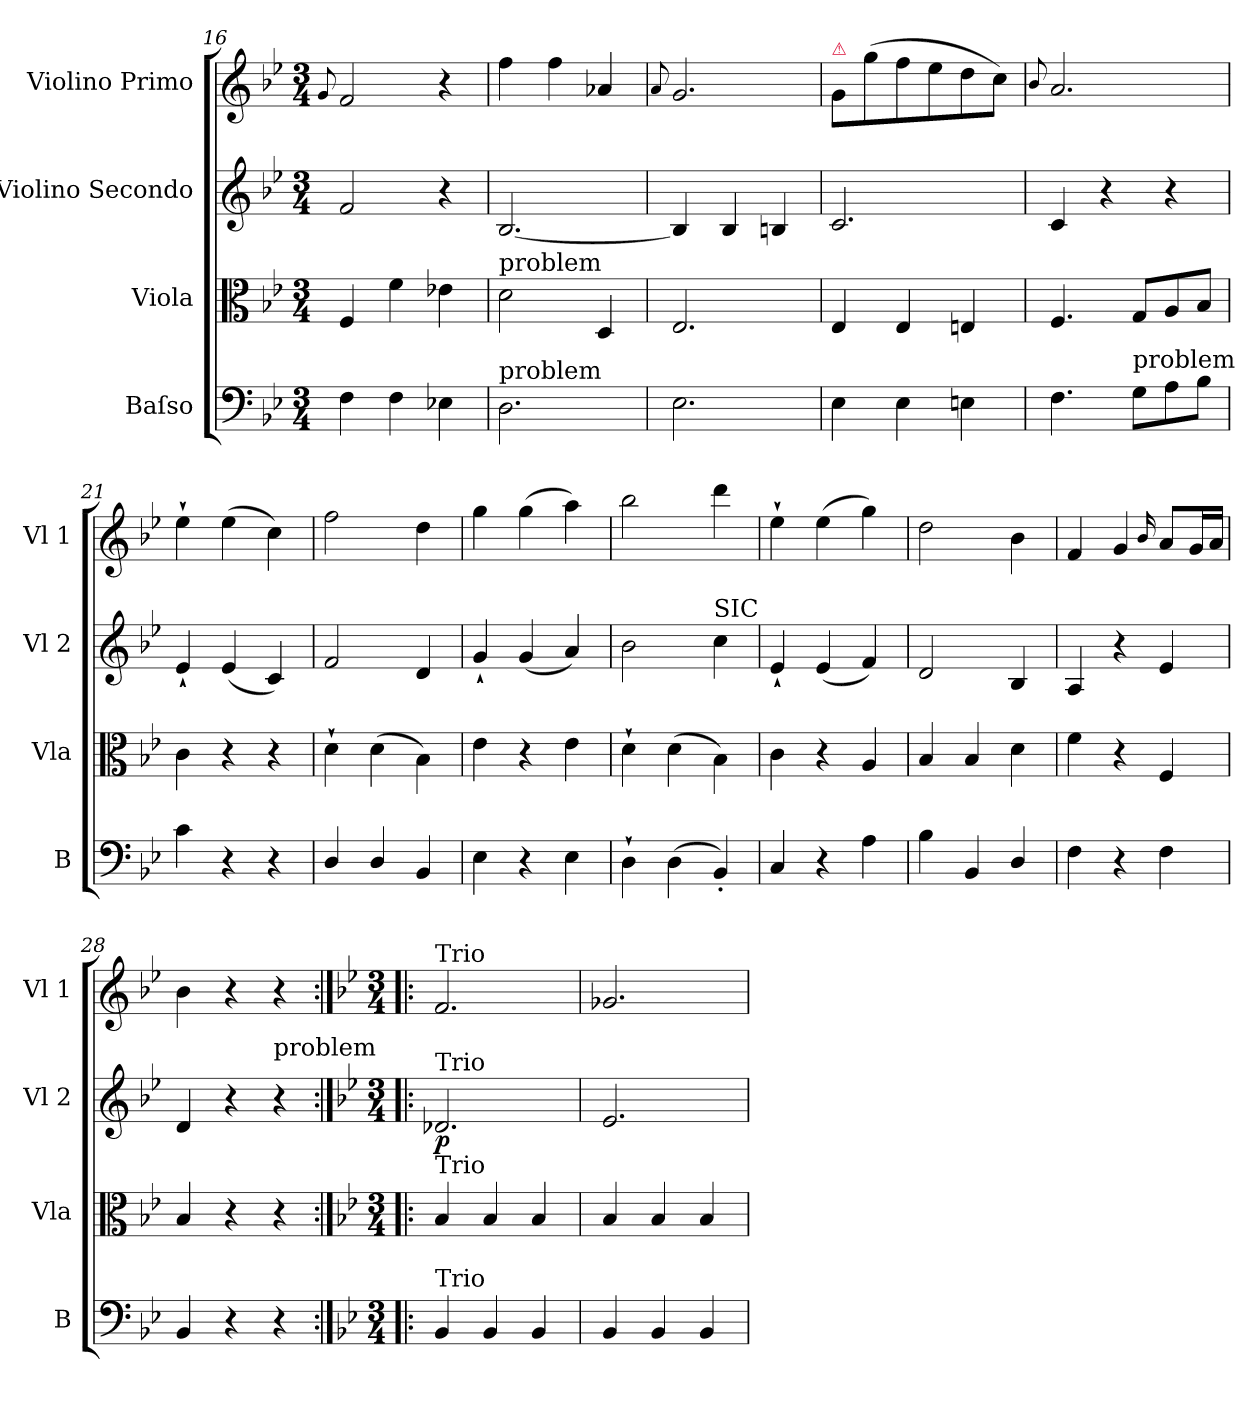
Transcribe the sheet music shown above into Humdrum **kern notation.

**kern	**kern	**kern	**dynam	**kern
*part4	*part3	*part2	*part2	*part1
*staff4	*staff3	*staff2	*staff2	*staff1
*I"Baſso	*I"Viola	*I"Violino Secondo	*	*I"Violino Primo
*I'B	*I'Vla	*I'Vl 2	*	*I'Vl 1
*clefF4	*clefC3	*clefG2	*	*clefG2
*k[b-e-]	*k[b-e-]	*k[b-e-]	*	*k[b-e-]
*B-:	*B-:	*B-:	*	*B-:
*M3/4	*M3/4	*M3/4	*	*M3/4
=16	=16	=16	=16	=16
.	.	.	.	8qqg/
4F\	4F/	2f/	.	2f/
4F\	4f\	.	.	.
4E-X\	4e-X\	4r	.	4r
=17	=17	=17	=17	=17
!	!LO:TX:a:t=problem	!	!	!
!LO:TX:a:t=problem	!	!	!	!
2.D\	2d\	[2.B-/	.	4ff\
.	.	.	.	4ff\
.	4D/	.	.	4a-X/
=18	=18	=18	=18	=18
.	.	.	.	8qqa/
2.E-\	2.E-/	4B-/]	.	2.g/
.	.	4B-/	.	.
.	.	4Bn/	.	.
=19	=19	=19	=19	=19
!	!	!	!	!LO:TX:a:color=crimson:t=⚠
4E-\	4E-/	2.c/	.	8g/L
.	.	.	.	(8gg\
4E-\	4E-/	.	.	8ff\
.	.	.	.	8ee-\
4En\	4En/	.	.	8dd\
.	.	.	.	8cc\J)
=20	=20	=20	=20	=20
.	.	.	.	8qqb-/
4.F\	4.F/	4c/	.	2.a/
.	.	4r	.	.
!LO:TX:a:t=problem	!	!	!	!
8G\L	8G/L	.	.	.
8A\	8A/	4r	.	.
8B-\J	8B-/J	.	.	.
=21	=21	=21	=21	=21
4c\	4c\	4e-`/	.	4ee-`\
4r	4r	(4e-/	.	(4ee-\
4r	4r	4c/)	.	4cc\)
=22	=22	=22	=22	=22
4D/	4d`\	2f/	.	2ff\
4D/	(4d\	.	.	.
4BB-/	4B-\)	4d/	.	4dd\
=23	=23	=23	=23	=23
4E-\	4e-\	4g`/	.	4gg\
4r	4r	(4g/	.	(4gg\
4E-\	4e-\	4a/)	.	4aa\)
=24	=24	=24	=24	=24
4D`\	4d`\	2b-\	.	2bb-\
(4D\	(4d\	.	.	.
!	!	!LO:TX:a:t=SIC	!	!
4BB-'/)	4B-\)	4cc\	.	4ddd\
=25	=25	=25	=25	=25
4C/	4c\	4e-`/	.	4ee-`\
4r	4r	(4e-/	.	(4ee-\
4A\	4A/	4f/)	.	4gg\)
=26	=26	=26	=26	=26
4B-\	4B-/	2d/	.	2dd\
4BB-/	4B-/	.	.	.
4D/	4d\	4B-/	.	4b-\
=27	=27	=27	=27	=27
4F\	4f\	4A/	.	4f/
4r	4r	4r	.	4g/
.	.	.	.	16qqb-/
4F\	4F/	4e-/	.	8a/L
.	.	.	.	16g/L
.	.	.	.	16a/JJ
=28	=28	=28	=28	=28
4BB-/	4B-/	4d/	.	4b-\
4r	4r	4r	.	4r
!	!	!LO:TX:a:t=problem	!	!
4r	4r	4r	.	4r
=29:|!|:	=29:|!|:	=29:|!|:	=29:|!|:	=29:|!|:
*k[b-e-]	*k[b-e-]	*k[b-e-]	*	*k[b-e-]
*M3/4	*M3/4	*M3/4	*	*M3/4
!	!	!	!	!LO:TX:a:t=Trio
!	!	!LO:TX:a:t=Trio	!	!
!	!LO:TX:a:t=Trio	!	!	!
!LO:TX:a:t=Trio	!	!	!	!
4BB-/	4B-/	2.d-X/	p.	2.f/
4BB-/	4B-/	.	.	.
4BB-/	4B-/	.	.	.
=30	=30	=30	=30	=30
4BB-/	4B-/	2.e-/	.	2.g-X/
4BB-/	4B-/	.	.	.
4BB-/	4B-/	.	.	.
=	=	=	=	=
*-	*-	*-	*-	*-
